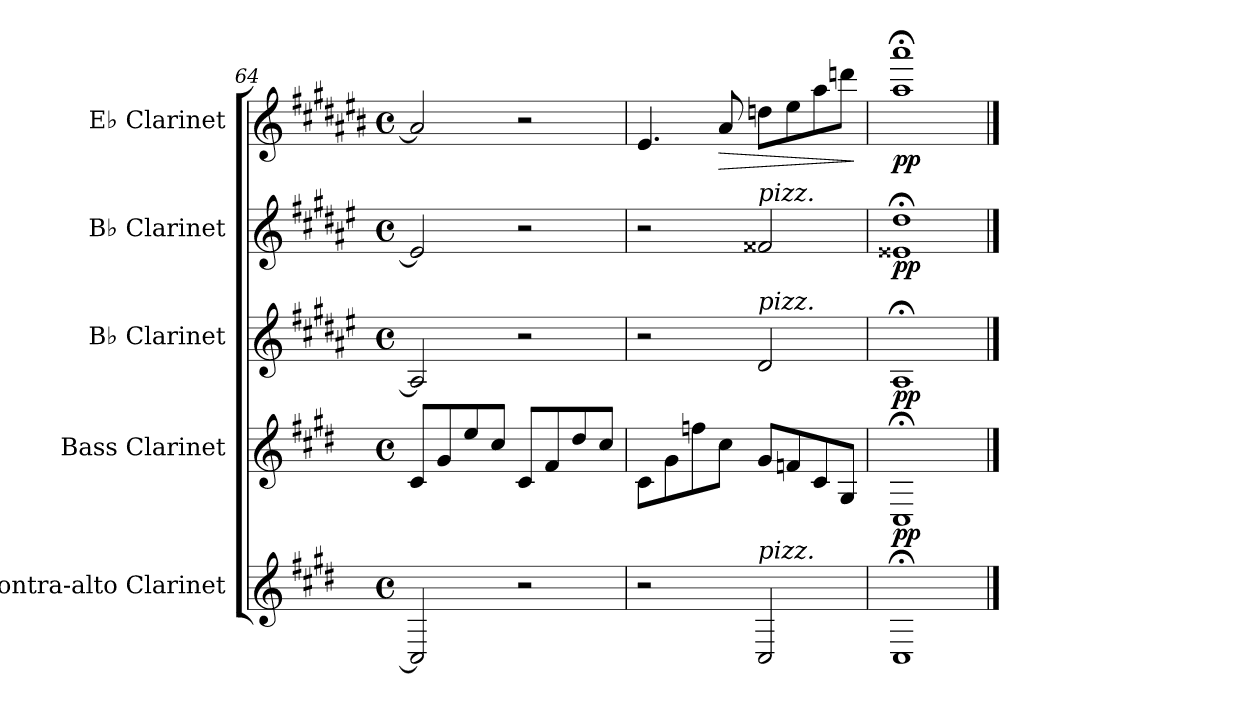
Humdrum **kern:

**kern	**kern	**dynam	**kern	**dynam	**kern	**dynam	**kern	**dynam
*part5	*part4	*part4	*part3	*part3	*part2	*part2	*part1	*part1
*staff5	*staff4	*staff4	*staff3	*staff3	*staff2	*staff2	*staff1	*staff1
*I"Contra-alto Clarinet	*I"Bass Clarinet	*	*I"B♭ Clarinet	*	*I"B♭ Clarinet	*	*I"E♭ Clarinet	*
*I'C-a. Cl.	*I'B. Cl.	*	*I'B♭ Cl.	*	*I'B♭ Cl.	*	*I'E♭ Cl.	*
*clefG2	*clefG2	*	*clefG2	*	*clefG2	*	*clefG2	*
*ITrd12c21	*ITrd8c14	*	*ITrd1c2	*	*ITrd1c2	*	*ITrd-2c-3	*
*k[f#c#g#d#]	*k[f#c#g#d#]	*	*k[f#c#g#d#]	*	*k[f#c#g#d#]	*	*k[f#c#g#d#]	*
*M4/4	*M4/4	*	*M4/4	*	*M4/4	*	*M4/4	*
*met(c)	*met(c)	*	*met(c)	*	*met(c)	*	*met(c)	*
*MM45	*MM45	*	*MM45	*	*MM45	*	*MM45	*
=64	=64	=64	=64	=64	=64	=64	=64	=64
2CC#/]	8C#/L	.	2G#/]	.	2d##/]	.	2cc#/]	.
.	8G#/	.	.	.	.	.	.	.
.	8e/	.	.	.	.	.	.	.
.	8c#/J	.	.	.	.	.	.	.
*	*	*	*	*	*	*	*MM43	*
2r	8C#/L	.	2r	.	2r	.	2r	.
.	8F#/	.	.	.	.	.	.	.
.	8d#/	.	.	.	.	.	.	.
.	8c#/J	.	.	.	.	.	.	.
=65	=65	=65	=65	=65	=65	=65	=65	=65
2r	8C#\L	.	2r	.	2r	.	4.g#/	.
.	8G#\	.	.	.	.	.	.	.
.	8fn\	.	.	.	.	.	.	.
!	!	!	!	!	!	!	!	!LO:HP:b
.	8c#\J	.	.	.	.	.	8cc#/	>
*	*	*	*	*	*	*	*MM40	*
!	!	!	!	!	!LO:TX:a:i:t=pizz.	!	!	!
!	!	!	!LO:TX:a:i:t=pizz.	!	!	!	!	!
!LO:TX:a:i:t=pizz.	!	!	!	!	!	!	!	!
2CC#/	8G#/L	.	2c#/	.	2e#X/	.	8ffn\L	.
*	*	*	*	*	*	*	*MM35	*
.	8Fn/	.	.	.	.	.	8gg#\	.
*	*	*	*	*	*	*	*MM30	*
.	8C#/	.	.	.	.	.	8ccc#\	.
*	*	*	*	*	*	*	*MM20	*
.	8GG#/J	.	.	.	.	.	8fffn\J	.
.	.	.	.	.	.	.	.	]
=66	=66	=66	=66	=66	=66	=66	=66	=66
*	*	*	*	*	*	*	*MM45	*
!	!	!LO:DY:b	!	!LO:DY:b	!	!LO:DY:b	!	!LO:DY:b
1CC#;<	1CC#;<	pp	1G#;<	pp	1d##X;< 1cc#;<	pp	1ccc#!;< 1cccc#;<	pp
==	==	==	==	==	==	==	==	==
*-	*-	*-	*-	*-	*-	*-	*-	*-
